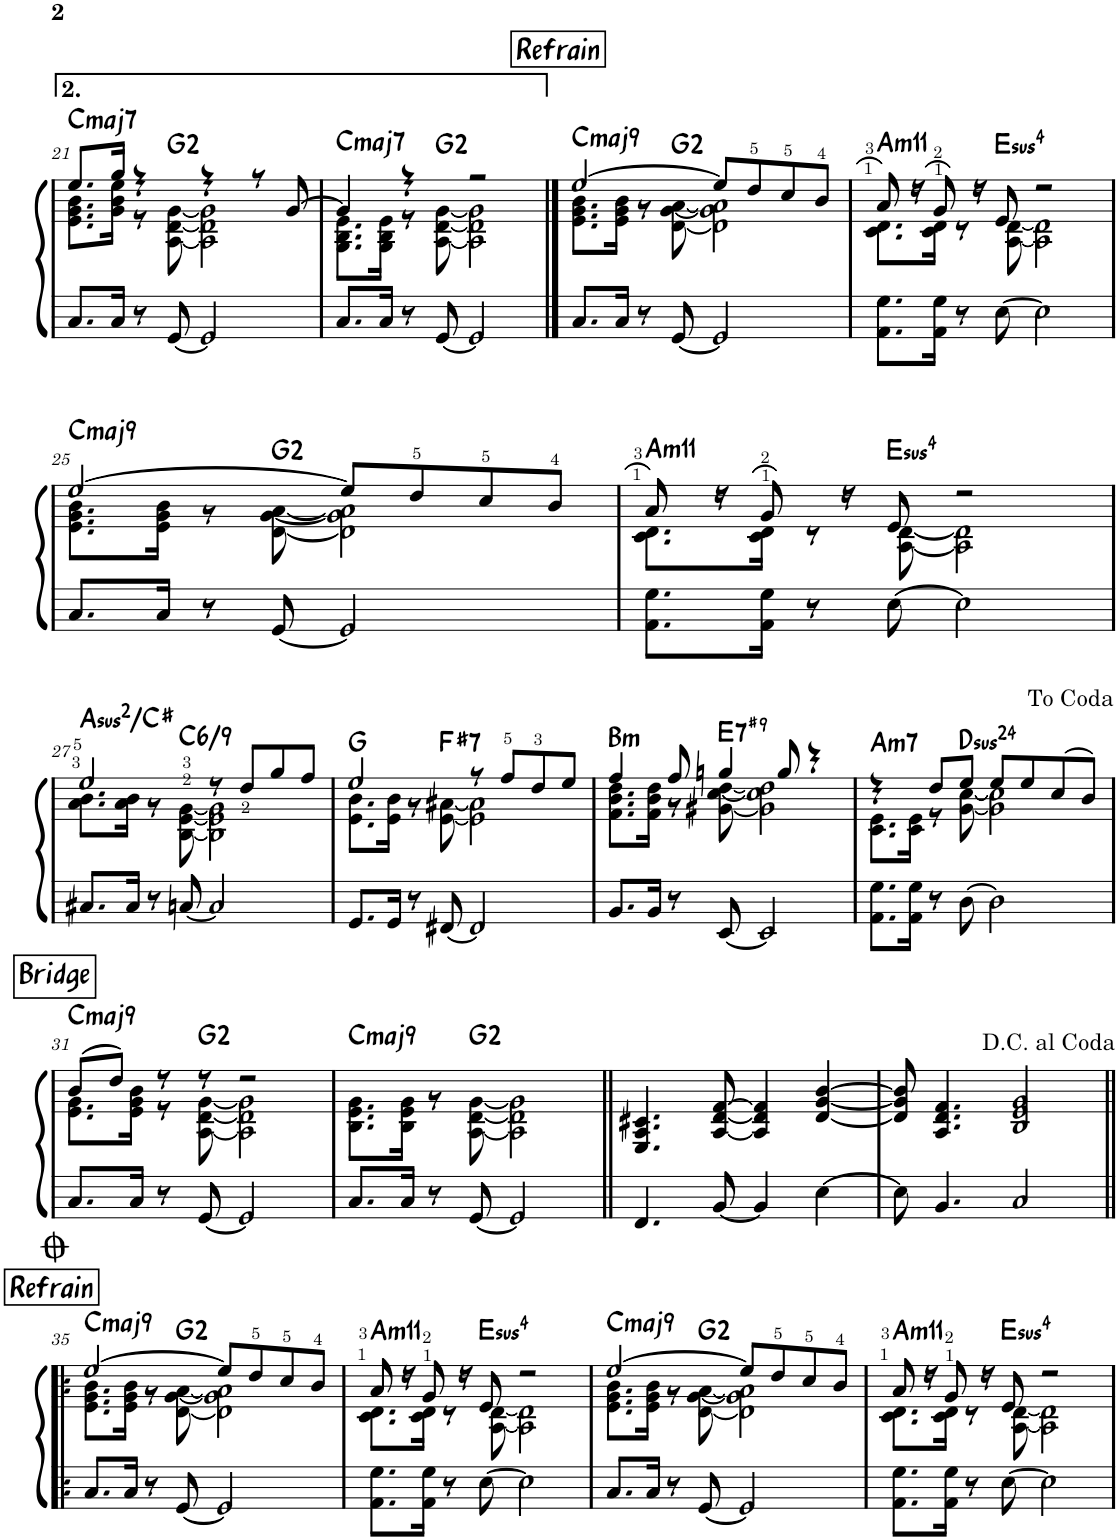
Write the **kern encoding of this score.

**kern	**kern	**harte
*part1	*part1	*part1
*staff2	*staff1	*
*I"Klavier	*	*
!!LO:PB:g=z
*clefF4	*clefG2	*
*k[f#]	*k[f#]	*
*M4/4	*M4/4	*
=21	=21	=21
*	*^	*
!	!	!	!LO:H:kt=maj7
8.C/L	8.ee/L	8.e\ 8.g\ 8.b\L	C:maj7
16C/Jk	16gg/Jk	16g\ 16b\ 16ee\Jk	.
8r	4r	8r	.
[8GG/	.	[8A\ [8d\ [8g\	G:maj(2)
2GG/]	4r	2A\] 2d\] 2g\]	.
.	8r	.	.
.	[8g/	.	.
=22	=22	=22	=22
!	!	!	!LO:H:kt=maj7
8.C/L	4g/]	8.G\ 8.B\ 8.e\L	C:maj7
16C/Jk	.	16G\ 16B\ 16e\Jk	.
8r	4r	8r	.
[8GG/	.	[8A\ [8d\ [8g\	G:maj(2)
2GG/]	2r	2A\] 2d\] 2g\]	.
!!LO:REH:place=s1:a:B:cj:fs=14:t=Refrain	!!
==23	==23	==23	==23
!	!	!	!LO:H:kt=maj9
8.C/L	[2ee/	8.e\ 8.g\ 8.b\L	C:maj9
16C/Jk	.	16e\ 16g\ 16b\Jk	.
8r	.	8r	.
[8GG/	.	[8d\ [8g\ [8a\	G:maj(2)
2GG/]	8ee/L]	2d\] 2g\] 2a\]	.
.	8dd/	.	.
.	8cc/	.	.
.	8b/J	.	.
=24	=24	=24	=24
!	!	!	!LO:H:kt=m11
8.AA\ 8.G\L	(8a/	8.c\ 8.d\L	A:min9(11)
.	16r)	.	.
16AA\ 16G\Jk	(8g/	16c\ 16d\Jk	.
8r	.	8r	.
.	16r)	.	.
!	!	!	!LO:H:kt=4
[8E\	8e/	[8A\ [8d\	E:sus4
2E\]	2r	2A\] 2d\]	.
!!LO:LB:g=z	!!
=25	=25	=25	=25
!	!	!	!LO:H:kt=maj9
8.C/L	[2ee/	8.e\ 8.g\ 8.b\L	C:maj9
16C/Jk	.	16e\ 16g\ 16b\Jk	.
8r	.	8r	.
[8GG/	.	[8d\ [8g\ [8a\	G:maj(2)
2GG/]	8ee/L]	2d\] 2g\] 2a\]	.
.	8dd/	.	.
.	8cc/	.	.
.	8b/J	.	.
=26	=26	=26	=26
!	!	!	!LO:H:kt=m11
8.AA\ 8.G\L	(8a/	8.c\ 8.d\L	A:min9(11)
.	16r)	.	.
16AA\ 16G\Jk	(8g/	16c\ 16d\Jk	.
8r	.	8r	.
.	16r)	.	.
!	!	!	!LO:H:kt=4
[8E\	8e/	[8A\ [8d\	E:sus4
2E\]	2r	2A\] 2d\]	.
!!LO:LB:g=z	!!
=27	=27	=27	=27
!	!	!	!LO:H:kt=2
8.C#X/L	2ee/	8.a\ 8.b\L	A:(1,2,5)/3
16C#/Jk	.	16a\ 16b\Jk	.
8r	.	8r	.
!	!	!	!LO:H:kt=/6
[8Cn/	.	[8B\ [8e\ [8g\	C:maj6(9)
2C/]	8r	2B\] 2e\] 2g\]	.
.	8dd/L	.	.
.	8gg/	.	.
.	8ff#/J	.	.
=28	=28	=28	=28
8.GG/L	2ee/	8.e\ 8.b\L	G:maj
16GG/Jk	.	16e\ 16b\Jk	.
8r	.	8r	.
!	!	!	!LO:H:kt=7
[8FF#X/	.	[8e\ [8a#X\	F#:7
2FF#/]	8r	2e\] 2a#\]	.
.	8ff#/L	.	.
.	8dd/	.	.
.	8ee/J	.	.
=29	=29	=29	=29
!	!	!	!LO:H:kt=m
8.BB/L	4ff#/	8.f#\ 8.b\ 8.dd\L	B:min
16BB/Jk	.	16f#\ 16b\ 16dd\Jk	.
8r	8ff#/	8r	.
!	!	!	!LO:H:kt=7
[8EE/	4ggn/	[8g#X\ [8cc\ [8dd\	E:7(#9)
2EE/]	.	2g#\] 2cc\] 2dd\]	.
.	8gg/	.	.
.	4r	.	.
=30	=30	=30	=30
!	!	!	!LO:H:kt=m7
8.AA\ 8.G\L	4r	8.c\ 8.e\L	A:min7
16AA\ 16G\Jk	.	16c\ 16e\Jk	.
8r	8dd/L	8r	.
!	!	!	!LO:H:kt=2
[8D\	8ee/J	[8g\ [8cc\	D:(1,2,4,5)
2D\]	8ee/L	2g\] 2cc\]	.
.	8ee/	.	.
.	(8cc/	.	.
.	8b/J)	.	.
!!LO:LB:g=z	!!
!!LO:REH:place=s1:a:B:cj:fs=14:t=Bridge	!!
=31	=31	=31	=31
!	!	!	!LO:H:kt=maj9
8.C/L	(8b/L	8.e\ 8.g\L	C:maj9
.	8dd/J)	.	.
16C/Jk	.	16e\ 16g\ 16b\Jk	.
8r	8r	8r	.
[8GG/	8r	[8A\ [8d\ [8g\	G:maj(2)
2GG/]	2r	2A\] 2d\] 2g\]	.
=32	=32	=32	=32
!	!	!	!LO:H:kt=maj9
8.C/L	8ryy	8.B\ 8.e\ 8.g\L	C:maj9
.	8ryy	.	.
16C/Jk	.	16B\ 16e\ 16g\Jk	.
8r	8ryy	8r	.
[8GG/	8ryy	[8A\ [8d\ [8g\	G:maj(2)
2GG/]	2ryy	2A\] 2d\] 2g\]	.
*	*v	*v	*
=33||	=33||	=33||
4.FF#/	4.E/ 4.A/ 4.c#X/	.
[8BB/	[8A/ [8d/ [8f#/	.
4BB/]	4A/] 4d/] 4f#/]	.
[4E\	[4d/ [4g/ [4b/	.
=34	=34	=34
8E\]	8d/] 8g/] 8b/]	.
4.BB/	4.A/ 4.d/ 4.f#/	.
2C/	2B/ 2e/ 2g/	.
!!LO:LB:g=z
!!LO:REH:place=s1:a:B:cj:fs=14:t=Refrain
=35!|:	=35!|:	=35!|:
*	*^	*
!	!	!	!LO:H:kt=maj9
8.C/L	[2ee/	8.e\ 8.g\ 8.b\L	C:maj9
16C/Jk	.	16e\ 16g\ 16b\Jk	.
8r	.	8r	.
[8GG/	.	[8d\ [8g\ [8a\	G:maj(2)
2GG/]	8ee/L]	2d\] 2g\] 2a\]	.
.	8dd/	.	.
.	8cc/	.	.
.	8b/J	.	.
=36	=36	=36	=36
!	!	!	!LO:H:kt=m11
8.AA\ 8.G\L	(8a/	8.c\ 8.d\L	A:min9(11)
.	16r)	.	.
16AA\ 16G\Jk	(8g/	16c\ 16d\Jk	.
8r	.	8r	.
.	16r)	.	.
!	!	!	!LO:H:kt=4
[8E\	8e/	[8A\ [8d\	E:sus4
2E\]	2r	2A\] 2d\]	.
=37	=37	=37	=37
!	!	!	!LO:H:kt=maj9
8.C/L	[2ee/	8.e\ 8.g\ 8.b\L	C:maj9
16C/Jk	.	16e\ 16g\ 16b\Jk	.
8r	.	8r	.
[8GG/	.	[8d\ [8g\ [8a\	G:maj(2)
2GG/]	8ee/L]	2d\] 2g\] 2a\]	.
.	8dd/	.	.
.	8cc/	.	.
.	8b/J	.	.
=38	=38	=38	=38
!	!	!	!LO:H:kt=m11
8.AA\ 8.G\L	(8a/	8.c\ 8.d\L	A:min9(11)
.	16r)	.	.
16AA\ 16G\Jk	(8g/	16c\ 16d\Jk	.
8r	.	8r	.
.	16r)	.	.
!	!	!	!LO:H:kt=4
[8E\	8e/	[8A\ [8d\	E:sus4
2E\]	2r	2A\] 2d\]	.
*	*v	*v	*
=	=	=
*-	*-	*-
